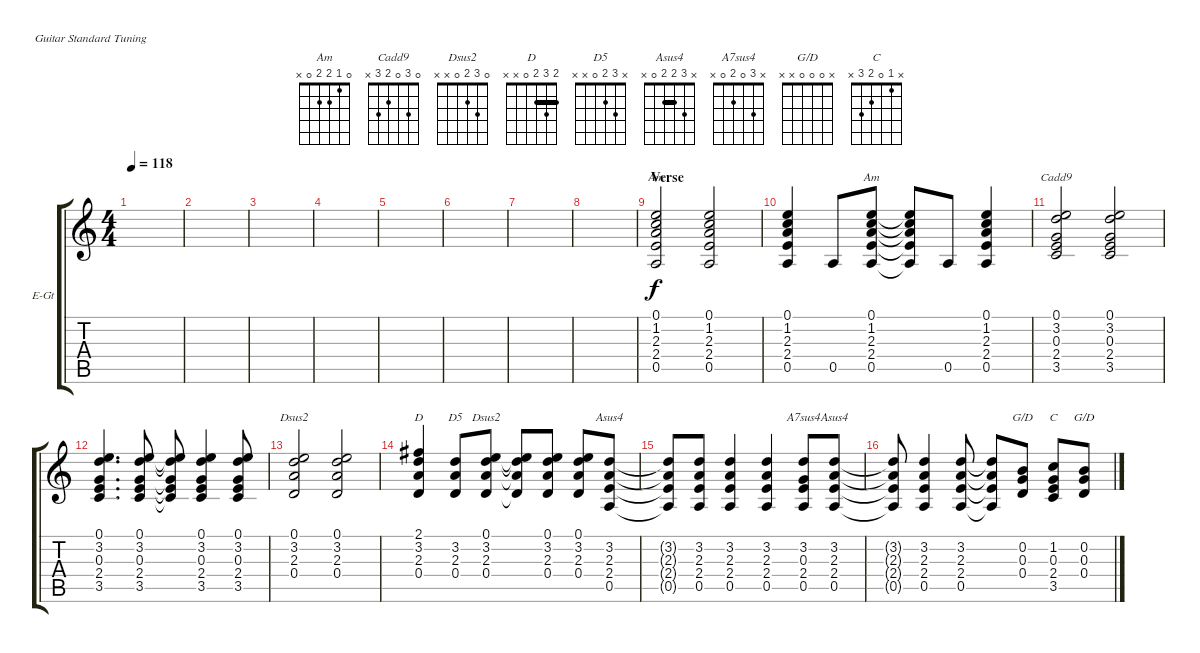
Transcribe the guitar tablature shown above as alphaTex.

\defaultSystemsLayout 4
\bracketExtendMode groupsimilarinstruments
\firstSystemTrackNameOrientation horizontal
\otherSystemsTrackNameOrientation horizontal
\track ("Electric Guitar" "E-Gt") {instrument distortionguitar}
\staff {score tabs}
\tuning (E4 B3 G3 D3 A2 E2)
\chord ("Am" 0 1 2 2 0 x) {showfingering false}
\chord ("Cadd9" 0 3 0 2 3 x) {showfingering false}
\chord ("Dsus2" 0 3 2 0 x x) {showfingering false}
\chord ("D" 2 3 2 0 x x) {showfingering false barre 2}
\chord ("D5" x 3 2 0 x x) {showfingering false}
\chord ("Asus4" x 3 2 2 0 x) {showfingering false barre 2}
\chord ("A7sus4" x 3 0 2 0 x) {showfingering false}
\chord ("G/D" x 0 0 0 x x) {showfingering false}
\chord ("C" x 1 0 2 3 x) {showfingering false}
\ts (4 4)
\tempo 118
\clef g2
\scale
0.333333
\ks c
|
\scale
0.333333 |
\scale
0.333333 |
\scale
0.333333 |
\scale
0.333333 |
\scale
0.333333 |
\scale
0.333333 |
\scale
0.333333 |
\section ("" "Verse")
\scale
0.333333 (0.5 2.4 2.3 1.2 0.1).2{ch "Am"} (0.5 2.4 2.3 1.2 0.1).2 |
\scale
0.333333 (0.5 2.4 2.3 1.2 0.1).4 0.5.8 (0.5 2.4 2.3 1.2 0.1).8{ch "Am"} (0.5{t} 2.4{t} 2.3{t} 1.2{t} 0.1{t}).8 0.5.8 (0.5 2.4 2.3 1.2 0.1).4 |
\scale
0.333333 (3.5 2.4 0.3 3.2 0.1).2{ch "Cadd9"} (3.5 2.4 0.3 3.2 0.1).2 |
\scale
0.333333 (3.5 2.4 0.3 3.2 0.1).4{d} (3.5 2.4 0.3 3.2 0.1).8 (3.5{t} 2.4{t} 0.3{t} 3.2{t} 0.1{t}).8 (3.5 2.4 0.3 3.2 0.1).4 (3.5 2.4 0.3 3.2 0.1).8 |
\scale
0.333333 (0.4 2.3 3.2 0.1).2{ch "Dsus2"} (0.4 2.3 3.2 0.1).2 |
\scale
0.333333 (0.4 2.3 3.2 2.1).4{ch "D"} (0.4 2.3 3.2).8{ch "D5"} (0.4 2.3 3.2 0.1).8{ch "Dsus2"} (0.4{t} 2.3{t} 3.2{t} 0.1{t}).8 (0.4 2.3 3.2 0.1).8 (0.4 2.3 3.2 0.1).8 (0.5 2.4 2.3 3.2).8{ch "Asus4"} |
\scale
0.333333 (0.5{t} 2.4{t} 2.3{t} 3.2{t}).8 (0.5 2.4 2.3 3.2).8 (0.5 2.4 2.3 3.2).4 (0.5 2.4 2.3 3.2).4 (0.5 2.4 0.3 3.2).8{ch "A7sus4"} (0.5 2.4 2.3 3.2).8{ch "Asus4"} |
\scale
0.333333 (0.5{t} 2.4{t} 2.3{t} 3.2{t}).8 (0.5 2.4 2.3 3.2).4 (0.5 2.4 2.3 3.2).8 (0.5{t} 2.4{t} 2.3{t} 3.2{t}).8 (0.4 0.3 0.2).8{ch "G/D"} (3.5 2.4 0.3 1.2).8{ch "C"} (0.4 0.3 0.2).8{ch "G/D"}
